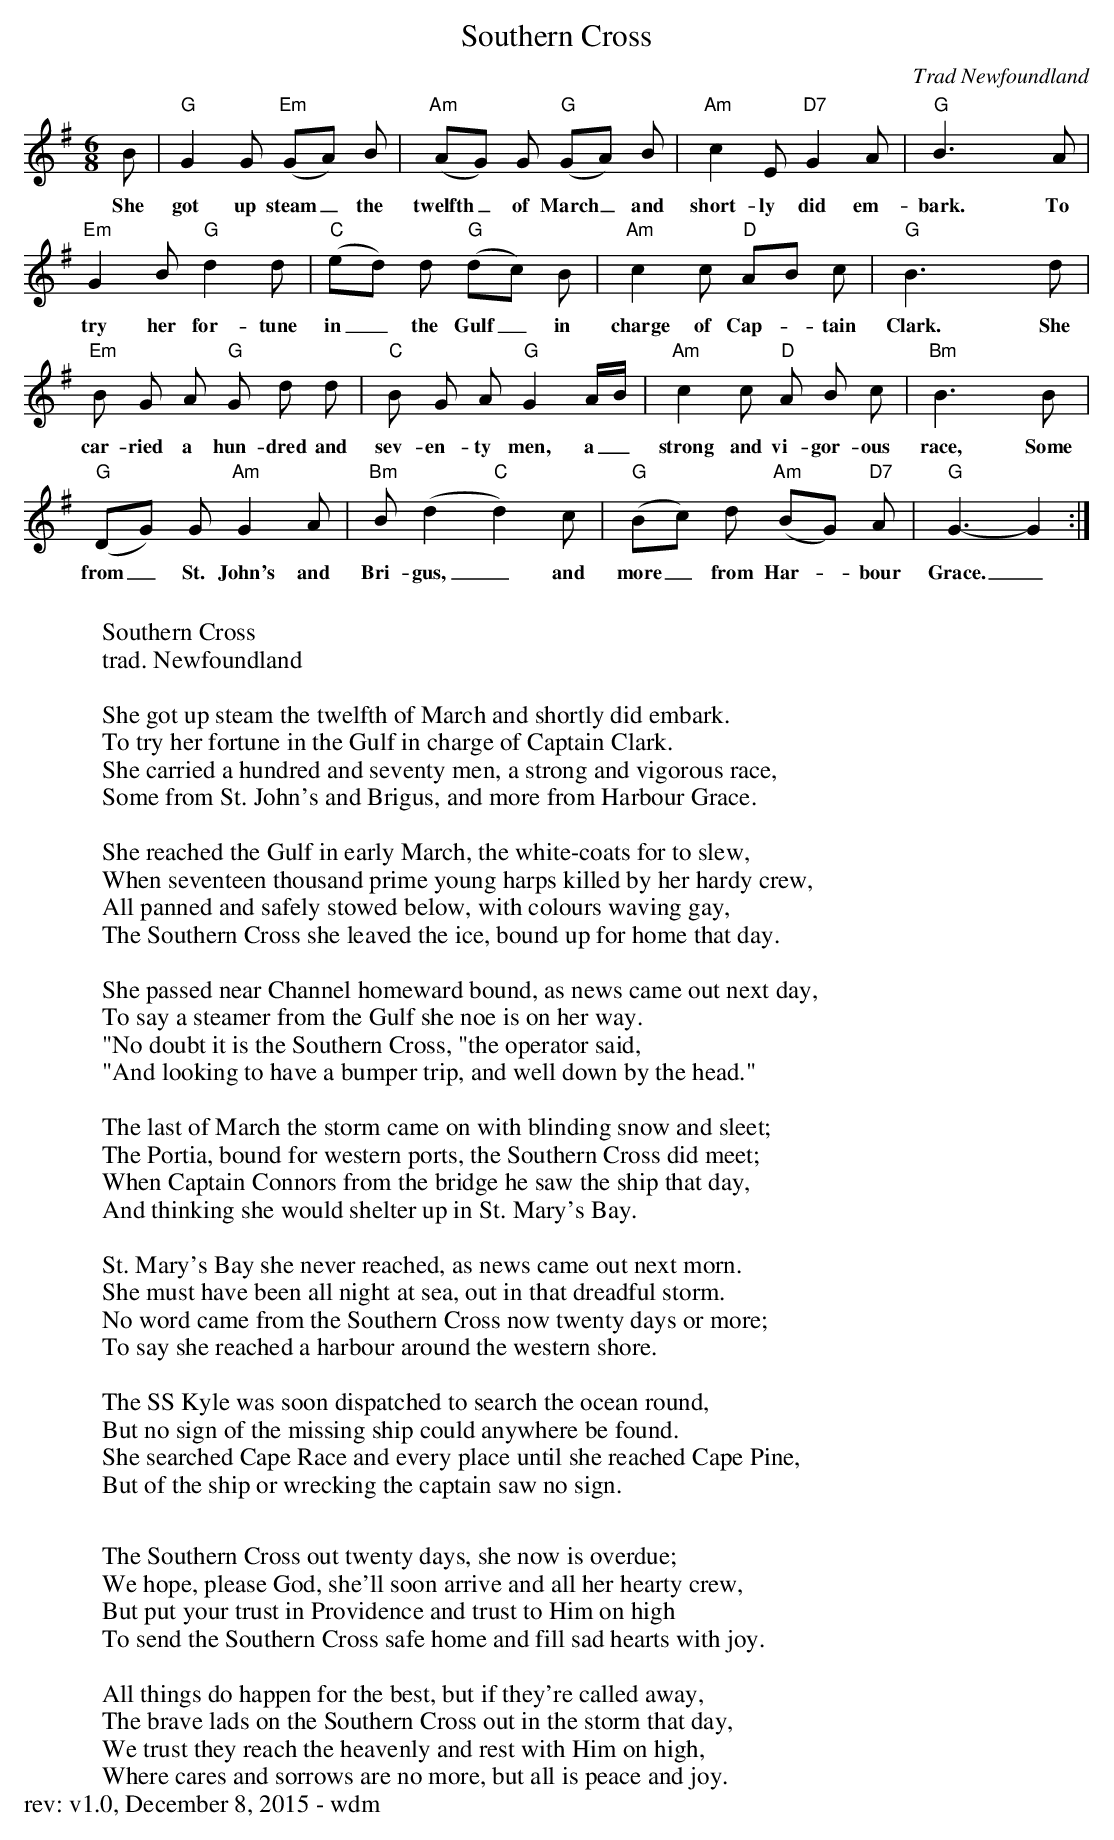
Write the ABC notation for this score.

X:1
T: Southern Cross
O: Trad Newfoundland
M: 6/8
K: Gmaj
B |\
w:She
"G"G2 G "Em"(GA) B | "Am"(AG) G "G"(GA) B | "Am"c2 E "D7"G2 A | "G"B3 x2 A |
w:got up steam_ the twelfth_ of March_ and short-ly did em-bark. To
"Em"G2 B "G"d2 d | "C"(ed) d "G"(dc) B | "Am"c2 c "D"AB c | "G"B3 x2 d |
w:try her for-tune in_ the Gulf_ in charge of Cap-_tain Clark. She
"Em"B G A "G"G d d | "C"B G A "G"G2 A/B/ | "Am"c2 c "D"A B c | "Bm"B3 x 2B |
w:car-ried a hun-dred and sev-en-ty men, a_ strong and vi-gor-ous race, Some
"G"(DG) G "Am"G2 A | "Bm"B (d2 "C"d2) c | "G"(Bc) d "Am"(BG) "D7"A | "G"G3-G2 :|
w:from_ St. John's and Bri-gus,_ and more_ from Har-_bour Grace._
W:
W: Southern Cross
W: trad. Newfoundland
W:
W:She got up steam the twelfth of March and shortly did embark.
W:To try her fortune in the Gulf in charge of Captain Clark.
W:She carried a hundred and seventy men, a strong and vigorous race,
W:Some from St. John's and Brigus, and more from Harbour Grace.
W:
W:She reached the Gulf in early March, the white-coats for to slew,
W:When seventeen thousand prime young harps killed by her hardy crew,
W:All panned and safely stowed below, with colours waving gay,
W:The Southern Cross she leaved the ice, bound up for home that day.
W:
W:She passed near Channel homeward bound, as news came out next day,
W:To say a steamer from the Gulf she noe is on her way.
W:"No doubt it is the Southern Cross, "the operator said,
W:"And looking to have a bumper trip, and well down by the head."
W:
W:The last of March the storm came on with blinding snow and sleet;
W:The Portia, bound for western ports, the Southern Cross did meet;
W:When Captain Connors from the bridge he saw the ship that day,
W:And thinking she would shelter up in St. Mary's Bay.
W:
W:St. Mary's Bay she never reached, as news came out next morn.
W:She must have been all night at sea, out in that dreadful storm.
W:No word came from the Southern Cross now twenty days or more;
W:To say she reached a harbour around the western shore.
W:
W:The SS Kyle was soon dispatched to search the ocean round,
W:But no sign of the missing ship could anywhere be found.
W:She searched Cape Race and every place until she reached Cape Pine,
W:But of the ship or wrecking the captain saw no sign.
W:
W:The Southern Cross out twenty days, she now is overdue;
W:We hope, please God, she'll soon arrive and all her hearty crew,
W:But put your trust in Providence and trust to Him on high
W:To send the Southern Cross safe home and fill sad hearts with joy.
W:
W:All things do happen for the best, but if they're called away,
W:The brave lads on the Southern Cross out in the storm that day,
W:We trust they reach the heavenly and rest with Him on high,
W:Where cares and sorrows are no more, but all is peace and joy.
